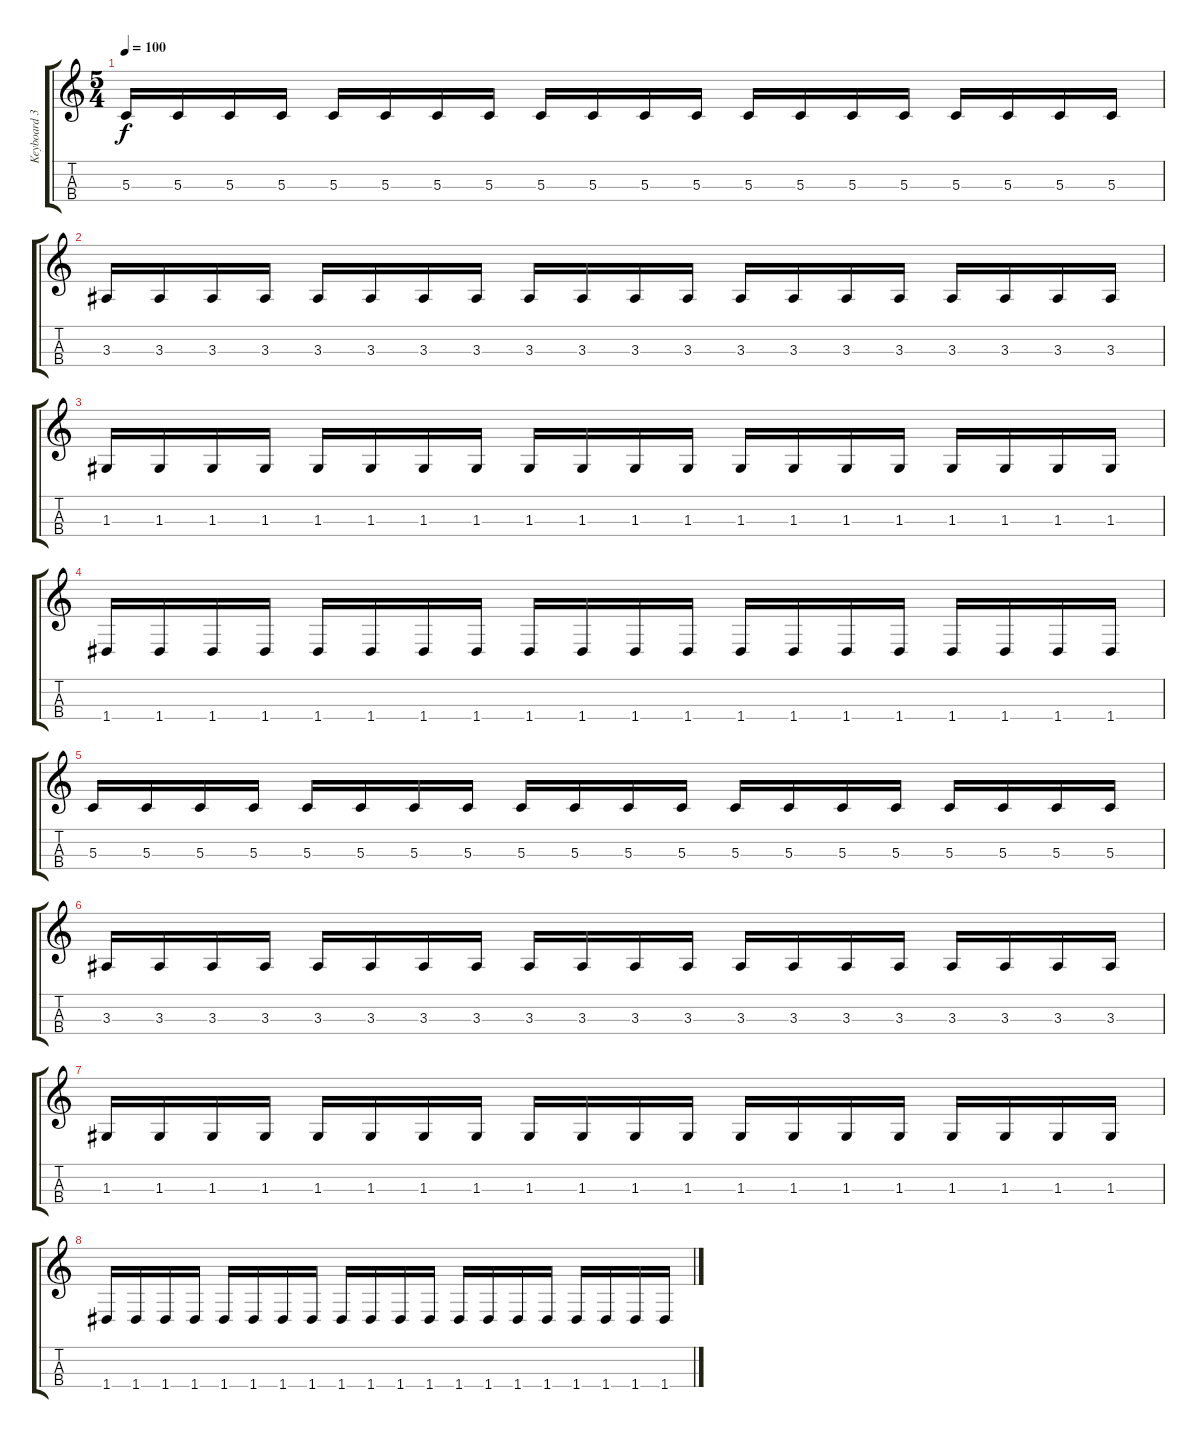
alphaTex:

\track ("Keyboard 3" "Keyboard 3") {instrument breathnoise}
\staff {score tabs}
\tuning (E4 B3 G3 D3) {hide}
\ts (5 4)
\tempo 100
\clef g2
\ks c
5.3.16{dy f instrument breathnoise} 5.3.16 5.3.16 5.3.16 5.3.16 5.3.16 5.3.16 5.3.16 5.3.16 5.3.16 5.3.16 5.3.16 5.3.16 5.3.16 5.3.16 5.3.16 5.3.16 5.3.16 5.3.16 5.3.16 |
3.3.16 3.3.16 3.3.16 3.3.16 3.3.16 3.3.16 3.3.16 3.3.16 3.3.16 3.3.16 3.3.16 3.3.16 3.3.16 3.3.16 3.3.16 3.3.16 3.3.16 3.3.16 3.3.16 3.3.16 |
1.3.16 1.3.16 1.3.16 1.3.16 1.3.16 1.3.16 1.3.16 1.3.16 1.3.16 1.3.16 1.3.16 1.3.16 1.3.16 1.3.16 1.3.16 1.3.16 1.3.16 1.3.16 1.3.16 1.3.16 |
1.4.16 1.4.16 1.4.16 1.4.16 1.4.16 1.4.16 1.4.16 1.4.16 1.4.16 1.4.16 1.4.16 1.4.16 1.4.16 1.4.16 1.4.16 1.4.16 1.4.16 1.4.16 1.4.16 1.4.16 |
5.3.16 5.3.16 5.3.16 5.3.16 5.3.16 5.3.16 5.3.16 5.3.16 5.3.16 5.3.16 5.3.16 5.3.16 5.3.16 5.3.16 5.3.16 5.3.16 5.3.16 5.3.16 5.3.16 5.3.16 |
3.3.16 3.3.16 3.3.16 3.3.16 3.3.16 3.3.16 3.3.16 3.3.16 3.3.16 3.3.16 3.3.16 3.3.16 3.3.16 3.3.16 3.3.16 3.3.16 3.3.16 3.3.16 3.3.16 3.3.16 |
1.3.16 1.3.16 1.3.16 1.3.16 1.3.16 1.3.16 1.3.16 1.3.16 1.3.16 1.3.16 1.3.16 1.3.16 1.3.16 1.3.16 1.3.16 1.3.16 1.3.16 1.3.16 1.3.16 1.3.16 |
1.4.16 1.4.16 1.4.16 1.4.16 1.4.16 1.4.16 1.4.16 1.4.16 1.4.16 1.4.16 1.4.16 1.4.16 1.4.16 1.4.16 1.4.16 1.4.16 1.4.16 1.4.16 1.4.16 1.4.16
